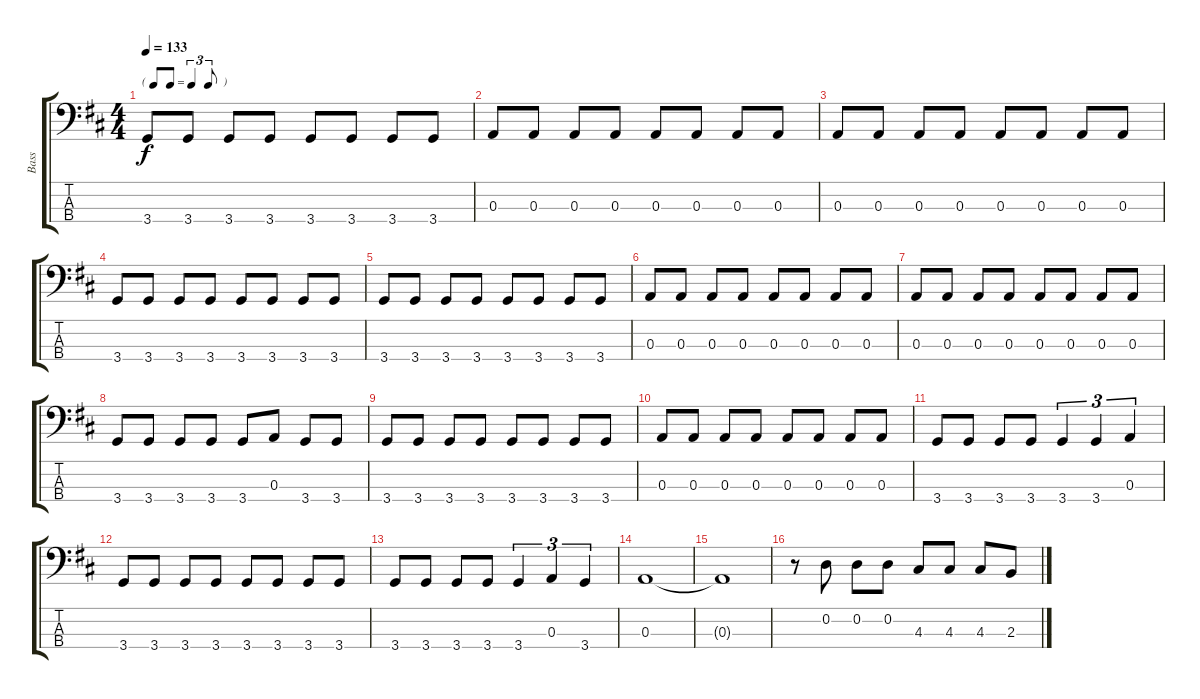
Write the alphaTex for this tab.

\track ("Bass" "Bass") {instrument electricbassfinger}
\staff {score tabs}
\tuning (G2 D2 A1 E1) {hide}
\ts (4 4)
\tf triplet8th
\tempo 133
\clef f4
\ks d
3.4.8{dy f} 3.4.8 3.4.8 3.4.8 3.4.8 3.4.8 3.4.8 3.4.8 |
0.3.8 0.3.8 0.3.8 0.3.8 0.3.8 0.3.8 0.3.8 0.3.8 |
0.3.8 0.3.8 0.3.8 0.3.8 0.3.8 0.3.8 0.3.8 0.3.8 |
3.4.8 3.4.8 3.4.8 3.4.8 3.4.8 3.4.8 3.4.8 3.4.8 |
3.4.8 3.4.8 3.4.8 3.4.8 3.4.8 3.4.8 3.4.8 3.4.8 |
0.3.8 0.3.8 0.3.8 0.3.8 0.3.8 0.3.8 0.3.8 0.3.8 |
0.3.8 0.3.8 0.3.8 0.3.8 0.3.8 0.3.8 0.3.8 0.3.8 |
3.4.8 3.4.8 3.4.8 3.4.8 3.4.8 0.3.8 3.4.8 3.4.8 |
3.4.8 3.4.8 3.4.8 3.4.8 3.4.8 3.4.8 3.4.8 3.4.8 |
0.3.8 0.3.8 0.3.8 0.3.8 0.3.8 0.3.8 0.3.8 0.3.8 |
3.4.8 3.4.8 3.4.8 3.4.8 3.4.4{tu (3 2)} 3.4.4{tu (3 2)} 0.3.4{tu (3 2)} |
3.4.8 3.4.8 3.4.8 3.4.8 3.4.8 3.4.8 3.4.8 3.4.8 |
3.4.8 3.4.8 3.4.8 3.4.8 3.4.4{tu (3 2)} 0.3.4{tu (3 2)} 3.4.4{tu (3 2)} |
0.3.1 |
0.3{t}.1 |
r.8 0.2.8 0.2.8 0.2.8 4.3.8 4.3.8 4.3.8 2.3.8
